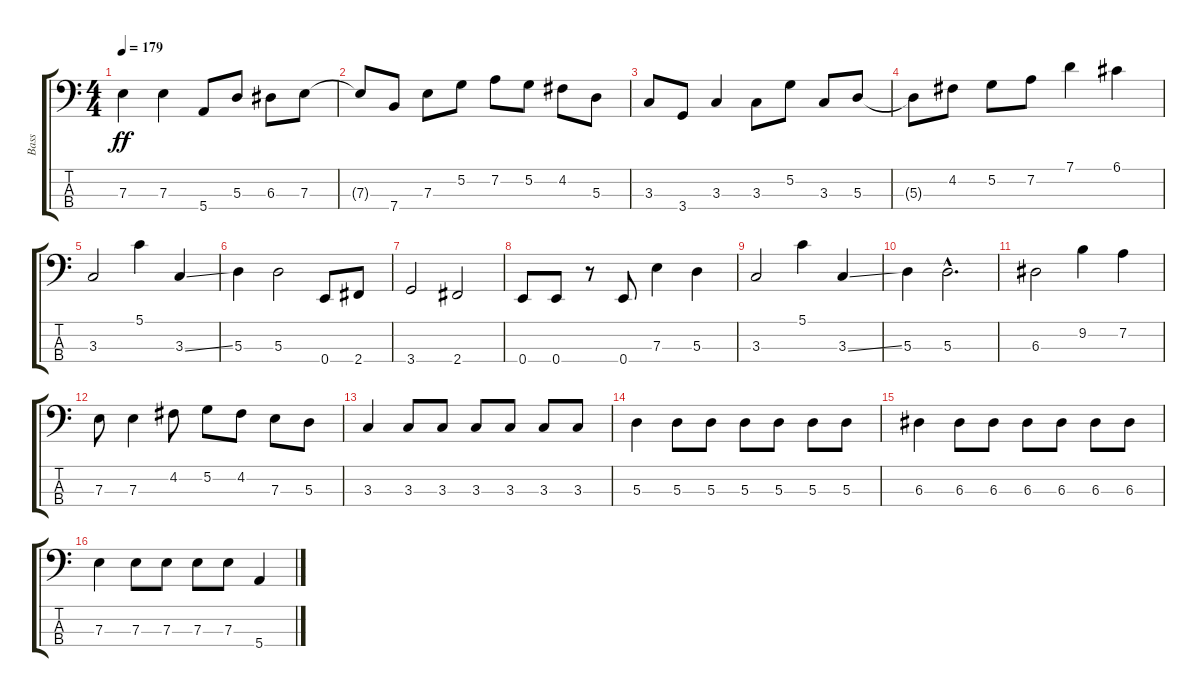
\track ("Bass" "Bass") {instrument electricbassfinger}
\staff {score tabs}
\tuning (G2 D2 A1 E1) {hide}
\ts (4 4)
\tempo 179
\clef f4
\ks c
7.3.4{dy ff} 7.3.4 5.4.8 5.3.8 6.3.8 7.3.8 |
7.3{t}.8 7.4.8 7.3.8 5.2.8 7.2.8 5.2.8 4.2.8 5.3.8 |
3.3.8 3.4.8 3.3.4 3.3.8 5.2.8 3.3.8 5.3.8 |
5.3{t}.8 4.2.8 5.2.8 7.2.8 7.1.4 6.1.4 |
3.3.2 5.1.4 3.3{ss}.4 |
5.3.4 5.3.2 0.4.8 2.4.8 |
3.4.2 2.4.2 |
0.4.8 0.4.8 r.8 0.4.8 7.3.4 5.3.4 |
3.3.2 5.1.4 3.3{ss}.4 |
5.3.4 5.3{hac}.2{d} |
6.3.2 9.2.4 7.2.4 |
7.3.8 7.3.4 4.2.8 5.2.8 4.2.8 7.3.8 5.3.8 |
3.3.4 3.3.8 3.3.8 3.3.8 3.3.8 3.3.8 3.3.8 |
5.3.4 5.3.8 5.3.8 5.3.8 5.3.8 5.3.8 5.3.8 |
6.3.4 6.3.8 6.3.8 6.3.8 6.3.8 6.3.8 6.3.8 |
7.3.4 7.3.8 7.3.8 7.3.8 7.3.8 5.4.4
